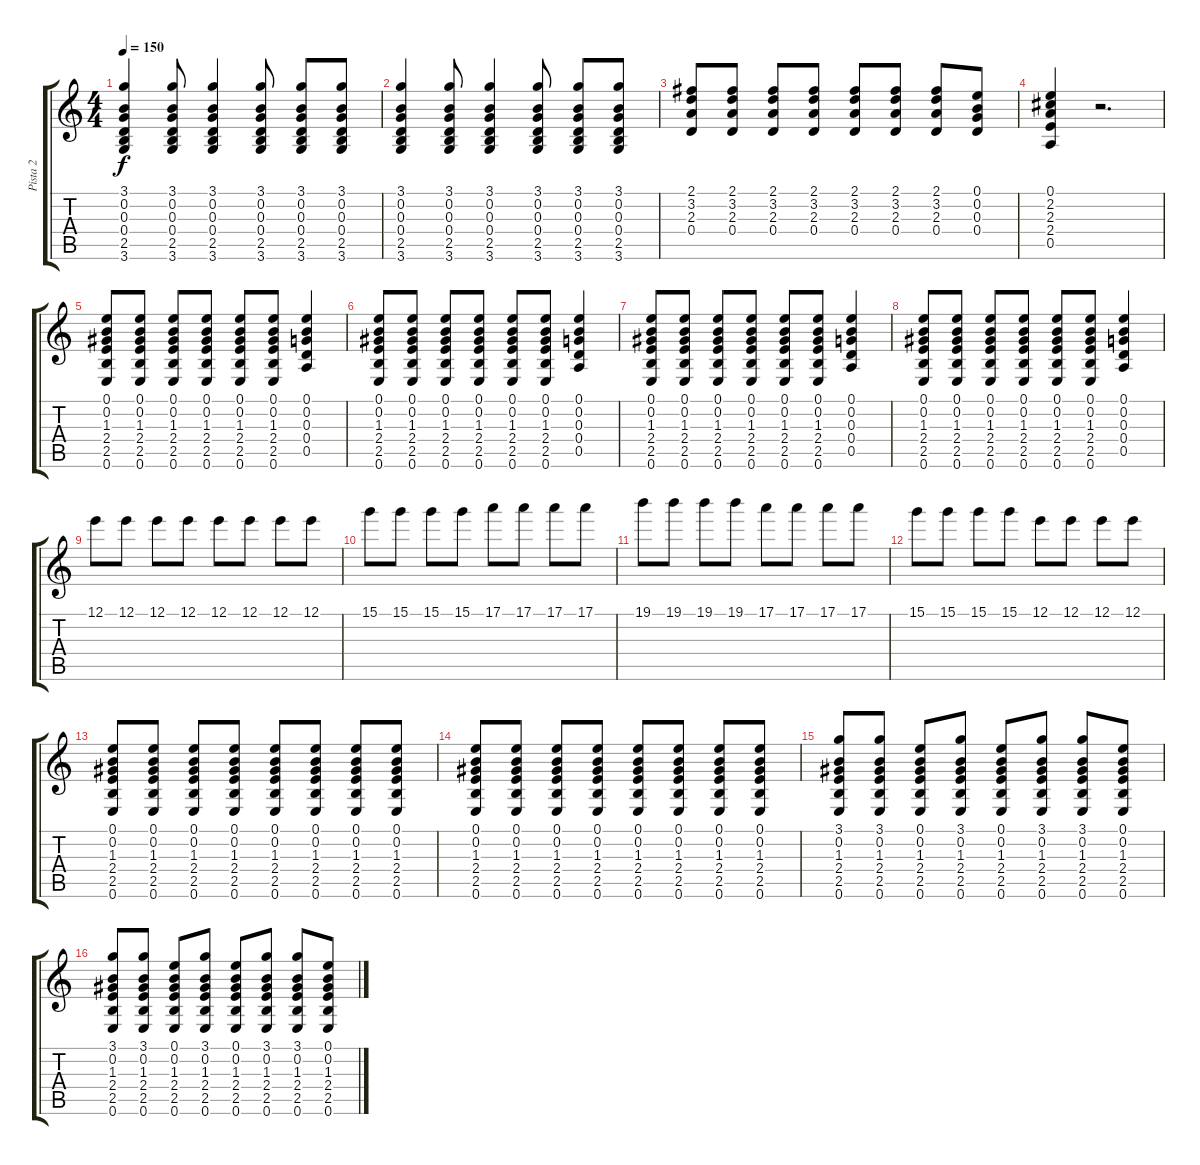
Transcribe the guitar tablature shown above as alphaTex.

\track ("Pista 2" "Pista 2") {instrument overdrivenguitar}
\staff {score tabs}
\tuning (E4 B3 G3 D3 A2 E2) {hide}
\ts (4 4)
\tempo 150
\clef g2
\ks c
(3.1 0.2 0.3 0.4 2.5 3.6).4{dy f} (3.1 0.2 0.3 0.4 2.5 3.6).8 (3.1 0.2 0.3 0.4 2.5 3.6).4 (3.1 0.2 0.3 0.4 2.5 3.6).8 (3.1 0.2 0.3 0.4 2.5 3.6).8 (3.1 0.2 0.3 0.4 2.5 3.6).8 |
(3.1 0.2 0.3 0.4 2.5 3.6).4 (3.1 0.2 0.3 0.4 2.5 3.6).8 (3.1 0.2 0.3 0.4 2.5 3.6).4 (3.1 0.2 0.3 0.4 2.5 3.6).8 (3.1 0.2 0.3 0.4 2.5 3.6).8 (3.1 0.2 0.3 0.4 2.5 3.6).8 |
(2.1 3.2 2.3 0.4).8 (2.1 3.2 2.3 0.4).8 (2.1 3.2 2.3 0.4).8 (2.1 3.2 2.3 0.4).8 (2.1 3.2 2.3 0.4).8 (2.1 3.2 2.3 0.4).8 (2.1 3.2 2.3 0.4).8 (0.1 0.2 0.3 0.4).8 |
(0.1 2.2 2.3 2.4 0.5).4 r.2{d} |
(0.1 0.2 1.3 2.4 2.5 0.6).8 (0.1 0.2 1.3 2.4 2.5 0.6).8 (0.1 0.2 1.3 2.4 2.5 0.6).8 (0.1 0.2 1.3 2.4 2.5 0.6).8 (0.1 0.2 1.3 2.4 2.5 0.6).8 (0.1 0.2 1.3 2.4 2.5 0.6).8 (0.1 0.2 0.3 0.4 0.5).4 |
(0.1 0.2 1.3 2.4 2.5 0.6).8 (0.1 0.2 1.3 2.4 2.5 0.6).8 (0.1 0.2 1.3 2.4 2.5 0.6).8 (0.1 0.2 1.3 2.4 2.5 0.6).8 (0.1 0.2 1.3 2.4 2.5 0.6).8 (0.1 0.2 1.3 2.4 2.5 0.6).8 (0.1 0.2 0.3 0.4 0.5).4 |
(0.1 0.2 1.3 2.4 2.5 0.6).8 (0.1 0.2 1.3 2.4 2.5 0.6).8 (0.1 0.2 1.3 2.4 2.5 0.6).8 (0.1 0.2 1.3 2.4 2.5 0.6).8 (0.1 0.2 1.3 2.4 2.5 0.6).8 (0.1 0.2 1.3 2.4 2.5 0.6).8 (0.1 0.2 0.3 0.4 0.5).4 |
(0.1 0.2 1.3 2.4 2.5 0.6).8 (0.1 0.2 1.3 2.4 2.5 0.6).8 (0.1 0.2 1.3 2.4 2.5 0.6).8 (0.1 0.2 1.3 2.4 2.5 0.6).8 (0.1 0.2 1.3 2.4 2.5 0.6).8 (0.1 0.2 1.3 2.4 2.5 0.6).8 (0.1 0.2 0.3 0.4 0.5).4 |
12.1.8 12.1.8 12.1.8 12.1.8 12.1.8 12.1.8 12.1.8 12.1.8 |
15.1.8 15.1.8 15.1.8 15.1.8 17.1.8 17.1.8 17.1.8 17.1.8 |
19.1.8 19.1.8 19.1.8 19.1.8 17.1.8 17.1.8 17.1.8 17.1.8 |
15.1.8 15.1.8 15.1.8 15.1.8 12.1.8 12.1.8 12.1.8 12.1.8 |
(0.1 0.2 1.3 2.4 2.5 0.6).8 (0.1 0.2 1.3 2.4 2.5 0.6).8 (0.1 0.2 1.3 2.4 2.5 0.6).8 (0.1 0.2 1.3 2.4 2.5 0.6).8 (0.1 0.2 1.3 2.4 2.5 0.6).8 (0.1 0.2 1.3 2.4 2.5 0.6).8 (0.1 0.2 1.3 2.4 2.5 0.6).8 (0.1 0.2 1.3 2.4 2.5 0.6).8 |
(0.1 0.2 1.3 2.4 2.5 0.6).8 (0.1 0.2 1.3 2.4 2.5 0.6).8 (0.1 0.2 1.3 2.4 2.5 0.6).8 (0.1 0.2 1.3 2.4 2.5 0.6).8 (0.1 0.2 1.3 2.4 2.5 0.6).8 (0.1 0.2 1.3 2.4 2.5 0.6).8 (0.1 0.2 1.3 2.4 2.5 0.6).8 (0.1 0.2 1.3 2.4 2.5 0.6).8 |
(3.1 0.2 1.3 2.4 2.5 0.6).8 (3.1 0.2 1.3 2.4 2.5 0.6).8 (0.1 0.2 1.3 2.4 2.5 0.6).8 (3.1 0.2 1.3 2.4 2.5 0.6).8 (0.1 0.2 1.3 2.4 2.5 0.6).8 (3.1 0.2 1.3 2.4 2.5 0.6).8 (3.1 0.2 1.3 2.4 2.5 0.6).8 (0.1 0.2 1.3 2.4 2.5 0.6).8 |
(3.1 0.2 1.3 2.4 2.5 0.6).8 (3.1 0.2 1.3 2.4 2.5 0.6).8 (0.1 0.2 1.3 2.4 2.5 0.6).8 (3.1 0.2 1.3 2.4 2.5 0.6).8 (0.1 0.2 1.3 2.4 2.5 0.6).8 (3.1 0.2 1.3 2.4 2.5 0.6).8 (3.1 0.2 1.3 2.4 2.5 0.6).8 (0.1 0.2 1.3 2.4 2.5 0.6).8
